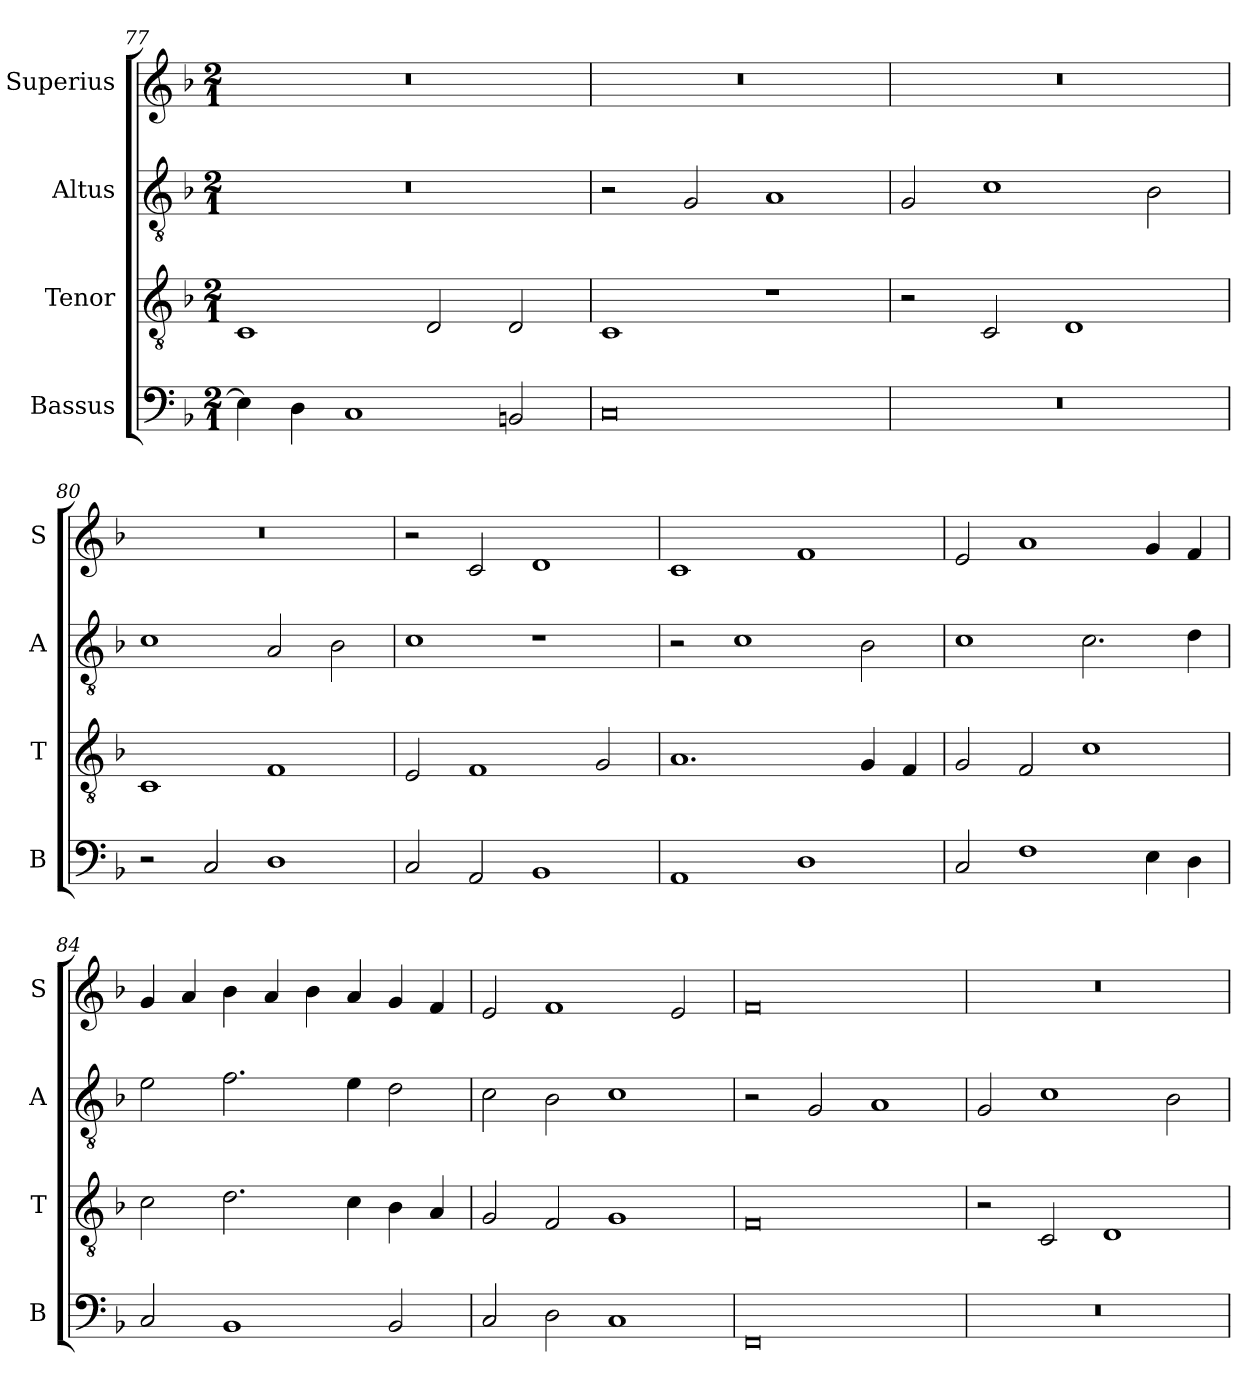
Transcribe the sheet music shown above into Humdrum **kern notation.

**kern	**kern	**kern	**kern
*part4	*part3	*part2	*part1
*staff4	*staff3	*staff2	*staff1
*I"Bassus	*I"Tenor	*I"Altus	*I"Superius
*I'B	*I'T	*I'A	*I'S
*clefF4	*clefGv2	*clefGv2	*clefG2
*k[b-]	*k[b-]	*k[b-]	*k[b-]
*F:	*F:	*F:	*F:
*M2/1	*M2/1	*M2/1	*M2/1
=77	=77	=77	=77
4E]	1C	0r	0r
4D	.	.	.
1C	.	.	.
.	2D	.	.
2BBn	2D	.	.
=78	=78	=78	=78
0C	1C	2r	0r
.	.	2G	.
.	1r	1A	.
=79	=79	=79	=79
0r	2r	2G	0r
.	2C	1c	.
.	1D	.	.
.	.	2B-	.
=80	=80	=80	=80
2r	1C	1c	0r
2C	.	.	.
1D	1F	2A	.
.	.	2B-	.
=81	=81	=81	=81
2C	2E	1c	2r
2AA	1F	.	2c
1BB-	.	1r	1d
.	2G	.	.
=82	=82	=82	=82
1AA	1.A	2r	1c
.	.	1c	.
1D	.	.	1f
.	4G	2B-	.
.	4F	.	.
=83	=83	=83	=83
2C	2G	1c	2e
1F	2F	.	1a
.	1c	2.c	.
4E	.	.	4g
4D	.	4d	4f
=84	=84	=84	=84
2C	2c	2e	4g
.	.	.	4a
1BB-	2.d	2.f	4b-
.	.	.	4a
.	.	.	4b-
.	4c	4e	4a
2BB-	4B-	2d	4g
.	4A	.	4f
=85	=85	=85	=85
2C	2G	2c	2e
2D	2F	2B-	1f
1C	1G	1c	.
.	.	.	2e
=86	=86	=86	=86
0FF	0F	2r	0f
.	.	2G	.
.	.	1A	.
=87	=87	=87	=87
0r	2r	2G	0r
.	2C	1c	.
.	1D	.	.
.	.	2B-	.
=	=	=	=
*-	*-	*-	*-
